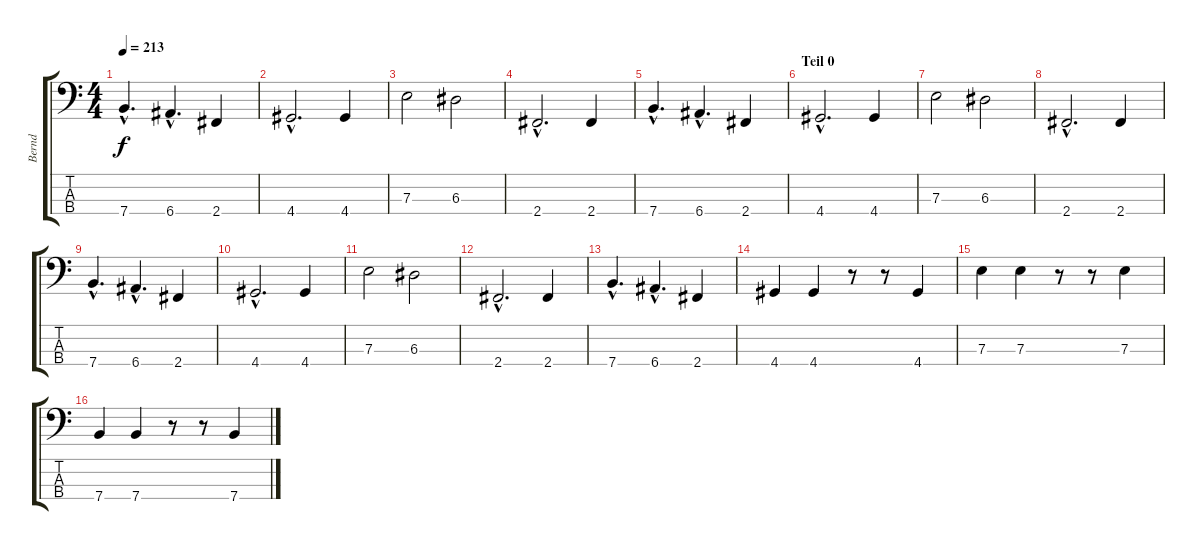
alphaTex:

\track ("Bernd" "Bernd") {instrument electricbassfinger}
\staff {score tabs}
\tuning (G2 D2 A1 E1) {hide}
\ts (4 4)
\tempo 213
\clef f4
\ks c
7.4{hac}.4{d dy f} 6.4{hac}.4{d} 2.4.4 |
4.4{hac}.2{d} 4.4.4 |
7.3.2 6.3.2 |
2.4{hac}.2{d} 2.4.4 |
7.4{hac}.4{d} 6.4{hac}.4{d} 2.4.4 |
\section ("" "Teil 0")
4.4{hac}.2{d} 4.4.4 |
7.3.2 6.3.2 |
2.4{hac}.2{d} 2.4.4 |
7.4{hac}.4{d} 6.4{hac}.4{d} 2.4.4 |
4.4{hac}.2{d} 4.4.4 |
7.3.2 6.3.2 |
2.4{hac}.2{d} 2.4.4 |
7.4{hac}.4{d} 6.4{hac}.4{d} 2.4.4 |
4.4.4 4.4.4 r.8 r.8 4.4.4 |
7.3.4 7.3.4 r.8 r.8 7.3.4 |
7.4.4 7.4.4 r.8 r.8 7.4.4
